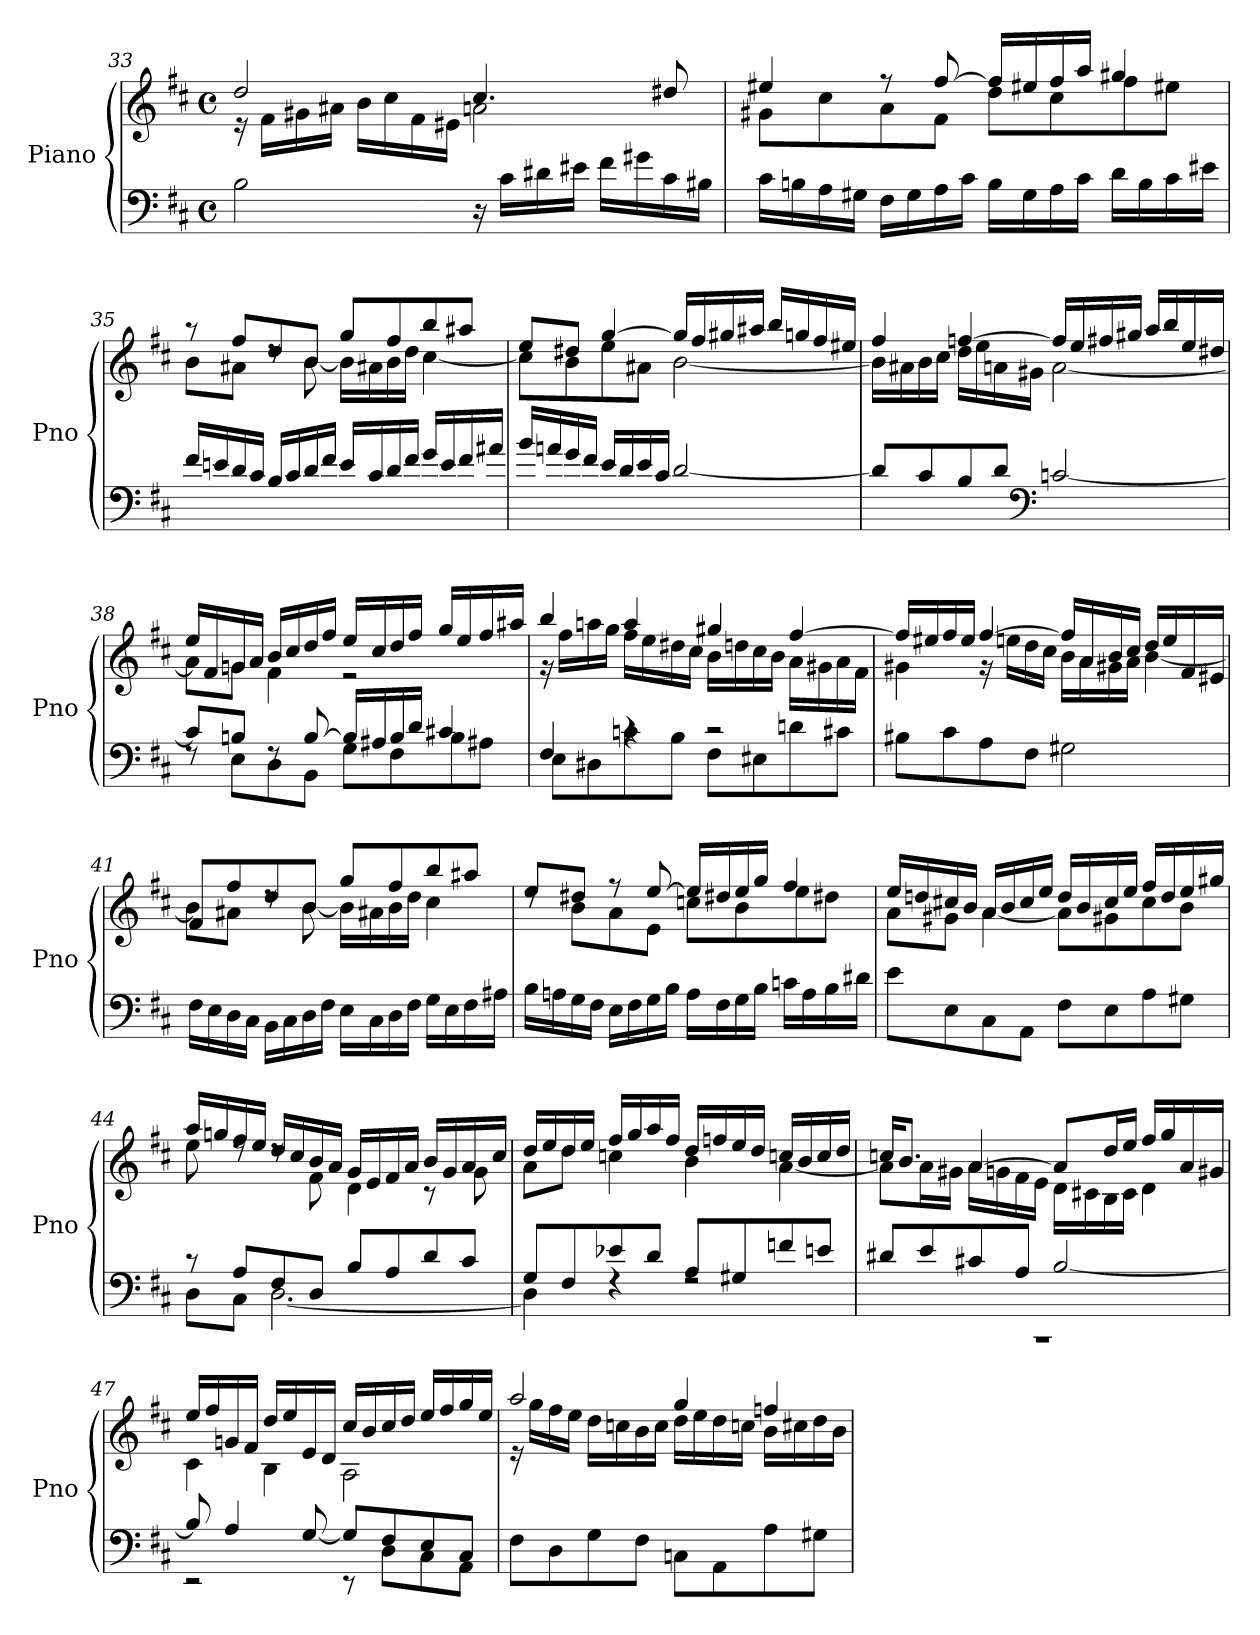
**kern	**kern
*part1	*part1
*staff2	*staff1
*I"Piano	*
*I'Pno	*
!!LO:PB:g=z
*clefF4	*clefG2
*k[f#c#]	*k[f#c#]
*M4/4	*M4/4
*met(c)	*met(c)
=33	=33
*	*^
2B\	2dd/	16r
.	.	16f#\LL
.	.	16g#X\
.	.	16a#X\JJ
.	.	16b\LL
.	.	16cc#\
.	.	16f#\
.	.	16e#X\JJ
16r	4.cc#/	2an\
16c#\LL	.	.
16d#X\	.	.
16e#X\JJ	.	.
16f#\LL	.	.
16g#X\	.	.
16c#\	8dd#X/	.
16B#X\JJ	.	.
=34	=34	=34
16c#\LL	4ee#X/	8g#X\L
16Bn\	.	.
16A\	.	8cc#\
16G#X\JJ	.	.
16F#\LL	8r	8a\
16G#\	.	.
16A\	[8ff#/	8f#\J
16c#\JJ	.	.
16B\LL	16ff#/LL]	8dd\L
16G#\	16ee#X/	.
16A\	16ff#/	8cc#\
16c#\JJ	16aa/JJ	.
16d\LL	4gg#X/	8ff#\
16B\	.	.
16c#\	.	8ee#X\J
16e#X\JJ	.	.
!!LO:LB:g=z	!!
=35	=35	=35
16f#/LL	8r	8b\L
16en/	.	.
16d/	8ff#/L	8a#X\J
16c#/JJ	.	.
16B/LL	8dd/	8rdd
16c#/	.	.
16d/	8b/J	[8b\
16f#/JJ	.	.
16e/LL	8gg/L	16b\LL]
16c#/	.	16a#X\
16d/	8ff#/	16b\
16f#/JJ	.	16dd\JJ
16g/LL	8bb/	[4cc#\
16e/	.	.
16f#/	8aa#X/J	.
16a#X/JJ	.	.
=36	=36	=36
16b/LL	8ee/L	8cc#\L]
16an/	.	.
16g/	8dd#X/J	8b\
16f#/JJ	.	.
16e/LL	[4gg/	8ee\
16d/	.	.
16e/	.	8a#X\J
16c#/JJ	.	.
[2d/	16gg/LL]	[2b\
.	16ff#/	.
.	16gg#X/	.
.	16aa#X/JJ	.
.	16bb/LL	.
.	16ggn/	.
.	16ff#/	.
.	16ee#X/JJ	.
!!LO:LB:g=z	!!
=37	=37	=37
8d/L]	4ff#/	16b\LL]
.	.	16a#X\
8c#/	.	16b\
.	.	16cc#\JJ
8B/	[4ffn/	16dd\LL
.	.	16ee\
8d/J	.	16an\
.	.	16g#X\JJ
*clefF4	*	*
[2cn/	16ff/LL]	[2a\
.	16ee/	.
.	16ff#X/	.
.	16gg#X/JJ	.
.	16aa/LL	.
.	16bb/	.
.	16ee/	.
.	16dd#X/JJ	.
=38	=38	=38
*^	*	*
8c/L]	8rF	16ee/LL	8a\L]
.	.	16f#/	.
8Bn/J	8E\L	16g/	8gn\J
.	.	16a/JJ	.
8rF	8D\	16b/LL	4f#\
.	.	16cc#/	.
[8B/	8BB\J	16dd/	.
.	.	16ff#/JJ	.
16B/LL]	8G\L	16ee/LL	2r
16A#X/	.	16cc#/	.
16B/	8F#\	16dd/	.
16d/JJ	.	16ff#/JJ	.
4c#X/	8B\	16gg/LL	.
.	.	16ee/	.
.	8A#X\J	16ff#/	.
.	.	16aa#X/JJ	.
!!LO:LB:g=z	!!
=39	=39	=39	=39
4F#/	8E\L	4bb/	16r
.	.	.	16ff#\LL
.	8D#X\	.	16aan\
.	.	.	16gg\JJ
4rc	8cn\	4aa/	16ff#\LL
.	.	.	16ee\
.	8B\J	.	16dd#X\
.	.	.	16cc#\JJ
2rc	8F#\L	4gg#X/	16b\LL
.	.	.	16ddn\
.	8E#X\	.	16cc#\
.	.	.	16b\JJ
.	8dn\	[4ff#/	16a\LL
.	.	.	16g#X\
.	8c#X\J	.	16a\
.	.	.	16f#\JJ
*v	*v	*	*
=40	=40	=40
8B#X\L	16ff#/LL]	4g#X\
.	16ee#X/	.
8c#\	16ff#/	.
.	16ee#/JJ	.
8A\	[4ff#/	16r
.	.	16een\LL
8F#\J	.	16dd\
.	.	16cc#\JJ
2G#X\	16ff#/LL]	16b\LL
.	16a/	16a\
.	16b/	16g#X\
.	16cc#/JJ	16a\JJ
.	16dd/LL	[4b\
.	16ee/	.
.	16f#/	.
.	16e#X/JJ	.
!!LO:LB:g=z	!!
=41	=41	=41
16F#\LL	8f#/L	8b\L]
16E\	.	.
16D\	8ff#/	8a#X\J
16C#\JJ	.	.
16BB\LL	8dd/	8rdd
16C#\	.	.
16D\	8b/J	[8b\
16F#\JJ	.	.
16E\LL	8gg/L	16b\LL]
16C#\	.	16a#X\
16D\	8ff#/	16b\
16F#\JJ	.	16dd\JJ
16G\LL	8bb/	4cc#\
16E\	.	.
16F#\	8aa#X/J	.
16A#X\JJ	.	.
=42	=42	=42
16B\LL	8ee/L	8rdd
16An\	.	.
16G\	8dd#X/J	8b\L
16F#\JJ	.	.
16E\LL	8r	8a\
16F#\	.	.
16G\	[8ee/	8e\J
16B\JJ	.	.
16A\LL	16ee/LL]	8ccn\L
16F#\	16dd#X/	.
16G\	16ee/	8b\
16B\JJ	16gg/JJ	.
16cn\LL	4ff#/	8ee\
16A\	.	.
16B\	.	8dd#X\J
16d#X\JJ	.	.
=43	=43	=43
8e\L	16ee/LL	8a\L
.	16ddn/	.
8E\	16cc#X/	8g#X\J
.	16b/JJ	.
8C#\	16a/LL	[4a\
.	16b/	.
8AA\J	16cc#/	.
.	16ee/JJ	.
8F#\L	16dd/LL	8a\L]
.	16b/	.
8E\	16cc#/	8g#X\
.	16ee/JJ	.
8A\	16ff#/LL	8cc#\
.	16dd/	.
8G#X\J	16ee/	8b\J
.	16gg#X/JJ	.
!!LO:PB:g=z	!!
=44	=44	=44
*^	*	*
8r	8D\L	16aa/LL	8ee\
.	.	16ggn/	.
8A/L	8C#\J	16ff#/	8rdd
.	.	16ee/JJ	.
8F#/	[2.D\	16dd/LL	8rdd
.	.	16cc#/	.
8D/J	.	16b/	8f#\
.	.	16a/JJ	.
8B/L	.	16g/LL	4d\
.	.	16e/	.
8A/	.	16f#/	.
.	.	16a/JJ	.
8d/	.	16b/LL	8r
.	.	16g/	.
8c#/J	.	16a/	8g\
.	.	16cc#/JJ	.
=45	=45	=45	=45
8G/L	4D\]	16dd/LL	8a\L
.	.	16ee/	.
8F#/	.	16dd/	8dd\J
.	.	16ee/JJ	.
8e-X/	4rF	16ff#/LL	4ccn\
.	.	16gg/	.
8d/J	.	16aa/	.
.	.	16ff#/JJ	.
8A/L	2rF	16dd/LL	4b\
.	.	16ffn/	.
8G#X/	.	16ee/	.
.	.	16dd/JJ	.
8fn/	.	16ccn/LL	[4a\
.	.	16b/	.
8en/J	.	16cc/	.
.	.	16dd/JJ	.
=46	=46	=46	=46
1rCC	8d#X/L	16ccn/KL	8a\L]
.	.	8.b/J	.
.	8e/	.	16a\L
.	.	.	16g#X\JJ
.	8c#X/	[4a/	16a\LL
.	.	.	16gn\
.	8A/J	.	16f#\
.	.	.	16e\JJ
.	[2B/	8a/L]	16d\LL
.	.	.	16c#X\
.	.	16dd/L	16B\
.	.	16ee/JJ	16c#\JJ
.	.	16ff#/LL	4d\
.	.	16gg/	.
.	.	16a/	.
.	.	16g#X/JJ	.
!!LO:LB:g=z	!!
=47	=47	=47	=47
2rEE	8B/]	16ee/LL	4c#\
.	.	16ff#/	.
.	4A/	16gn/	.
.	.	16f#/JJ	.
.	.	16dd/LL	4B\
.	.	16ee/	.
.	[8G/	16e/	.
.	.	16d/JJ	.
8rEE	8G/L]	16cc#/LL	2A\
.	.	16b/	.
8D\L	8F#/	16cc#/	.
.	.	16dd/JJ	.
8C#\	8E/	16ee/LL	.
.	.	16ff#/	.
8AA\J	8C#/J	16gg/	.
.	.	16ee/JJ	.
*v	*v	*	*
=48	=48	=48
8F#\L	2aa/	16r
.	.	16gg\LL
8D\	.	16ff#\
.	.	16ee\JJ
8G\	.	16dd\LL
.	.	16ccn\
8F#\J	.	16b\
.	.	16cc\JJ
8Cn\L	4gg/	16dd\LL
.	.	16ee\
8AA\	.	16dd\
.	.	16ccn\JJ
8A\	4ffn/	16b\LL
.	.	16cc#X\
8G#X\J	.	16dd\
.	.	16b\JJ
*	*v	*v
=	=
*-	*-
